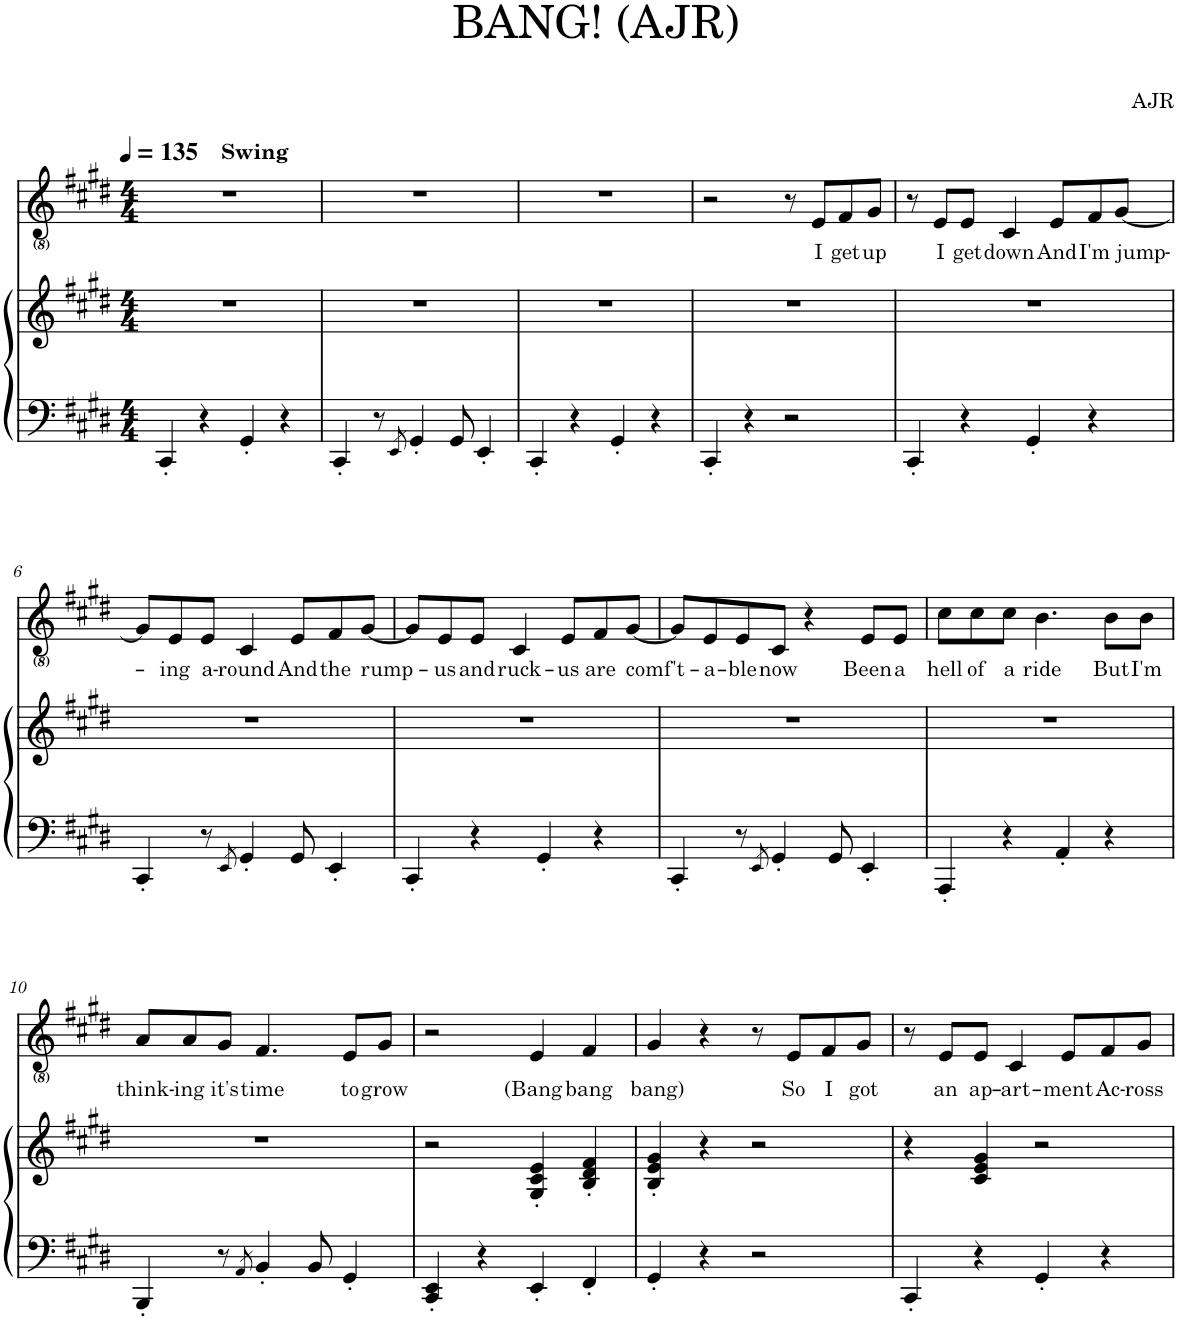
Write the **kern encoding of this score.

**kern	**kern	**kern	**text
*part2	*part2	*part1	*part1
*staff3	*staff2	*staff1	*staff1
*I"Piano	*	*I"Voice	*
*I'Pno	*	*	*
*clefF4	*clefG2	*clefG2	*
*	*	*Trd5c9	*
*k[f#c#g#d#]	*k[f#c#g#d#]	*k[f#c#g#d#]	*
*M4/4	*M4/4	*M4/4	*
*MM135	*MM135	*MM135	*
=1	=1	=1	=1
!	!	!LO:TX:a:B:t=Swing	!
4CC#'/	1r	1r	.
4r	.	.	.
4GG#'/	.	.	.
4r	.	.	.
=2	=2	=2	=2
4CC#'/	1r	1r	.
8r	.	.	.
8qEE/	.	.	.
4GG#'/	.	.	.
8GG#/	.	.	.
4EE'/	.	.	.
=3	=3	=3	=3
4CC#'/	1r	1r	.
4r	.	.	.
4GG#'/	.	.	.
4r	.	.	.
=4	=4	=4	=4
4CC#'/	1r	2r	.
4r	.	.	.
2r	.	8r	.
!	!	!	!LO:LY:b
.	.	8e/L	I
!	!	!	!LO:LY:b
.	.	8f#/	get
!	!	!	!LO:LY:b
.	.	8g#/J	up
=5	=5	=5	=5
4CC#'/	1r	8r	.
!	!	!	!LO:LY:b
.	.	8e/L	I
!	!	!	!LO:LY:b
4r	.	8e/J	get
!	!	!	!LO:LY:b
.	.	4c#/	down
4GG#'/	.	.	.
!	!	!	!LO:LY:b
.	.	8e/L	And
!	!	!	!LO:LY:b
4r	.	8f#/	I'm
!	!	!	!LO:LY:b
.	.	[8g#/J	jump-
!!LO:LB:g=z
=6	=6	=6	=6
4CC#'/	1r	8g#/L]	.
!	!	!	!LO:LY:b
.	.	8e/	-ing
!	!	!	!LO:LY:b
8r	.	8e/J	a-
8qEE/	.	.	.
!	!	!	!LO:LY:b
4GG#'/	.	4c#/	-round
!	!	!	!LO:LY:b
8GG#/	.	8e/L	And
!	!	!	!LO:LY:b
4EE'/	.	8f#/	the
!	!	!	!LO:LY:b
.	.	[8g#/J	rump-
=7	=7	=7	=7
4CC#'/	1r	8g#/L]	.
!	!	!	!LO:LY:b
.	.	8e/	-us
!	!	!	!LO:LY:b
4r	.	8e/J	and
!	!	!	!LO:LY:b
.	.	4c#/	ruck-
4GG#'/	.	.	.
!	!	!	!LO:LY:b
.	.	8e/L	-us
!	!	!	!LO:LY:b
4r	.	8f#/	are
!	!	!	!LO:LY:b
.	.	[8g#/J	comf't-
=8	=8	=8	=8
4CC#'/	1r	8g#/L]	.
!	!	!	!LO:LY:b
.	.	8e/	-a-
!	!	!	!LO:LY:b
8r	.	8e/	-ble
8qEE/	.	.	.
!	!	!	!LO:LY:b
4GG#'/	.	8c#/J	now
.	.	4r	.
8GG#/	.	.	.
!	!	!	!LO:LY:b
4EE'/	.	8e/L	Been
!	!	!	!LO:LY:b
.	.	8e/J	a
=9	=9	=9	=9
!	!	!	!LO:LY:b
4AAA'/	1r	8cc#\L	hell
!	!	!	!LO:LY:b
.	.	8cc#\	of
!	!	!	!LO:LY:b
4r	.	8cc#\J	a
!	!	!	!LO:LY:b
.	.	4.b\	ride
4AA'/	.	.	.
!	!	!	!LO:LY:b
4r	.	8b\L	But
!	!	!	!LO:LY:b
.	.	8b\J	I'm
!!LO:LB:g=z
=10	=10	=10	=10
!	!	!	!LO:LY:b
4BBB'/	1r	8a/L	think-
!	!	!	!LO:LY:b
.	.	8a/	-ing
!	!	!	!LO:LY:b
8r	.	8g#/J	it's
8qAA/	.	.	.
!	!	!	!LO:LY:b
4BB'/	.	4.f#/	time
8BB/	.	.	.
!	!	!	!LO:LY:b
4GG#'/	.	8e/L	to
!	!	!	!LO:LY:b
.	.	8g#/J	grow
=11	=11	=11	=11
4CC#/' 4EE/'	2r	2r	.
4r	.	.	.
!	!	!	!LO:LY:b
4EE'/	4G#/' 4c#/' 4e/'	4e/	(Bang
!	!	!	!LO:LY:b
4FF#'/	4B/' 4d#/' 4f#/'	4f#/	bang
=12	=12	=12	=12
!	!	!	!LO:LY:b
4GG#'/	4B/' 4e/' 4g#/'	4g#/	bang)
4r	4r	4r	.
2r	2r	8r	.
!	!	!	!LO:LY:b
.	.	8e/L	So
!	!	!	!LO:LY:b
.	.	8f#/	I
!	!	!	!LO:LY:b
.	.	8g#/J	got
=13	=13	=13	=13
4CC#'/	4r	8r	.
!	!	!	!LO:LY:b
.	.	8e/L	an
!	!	!	!LO:LY:b
4r	4c#/ 4e/ 4g#/	8e/J	ap-
!	!	!	!LO:LY:b
.	.	4c#/	-art-
4GG#'/	2r	.	.
!	!	!	!LO:LY:b
.	.	8e/L	-ment
!	!	!	!LO:LY:b
4r	.	8f#/	Ac-
!	!	!	!LO:LY:b
.	.	8g#/J	-ross
=	=	=	=
*-	*-	*-	*-
